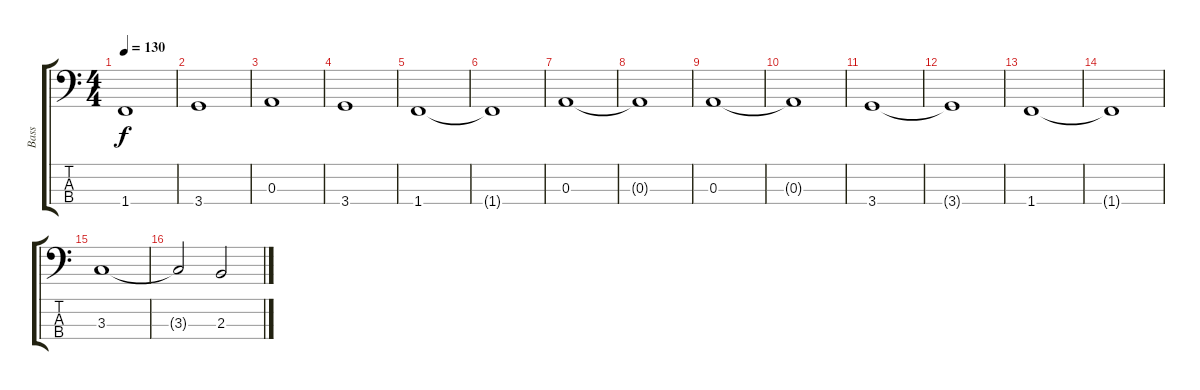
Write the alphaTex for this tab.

\track ("Bass" "Bass") {instrument electricbasspick}
\staff {score tabs}
\tuning (G2 D2 A1 E1) {hide}
\ts (4 4)
\tempo 130
\clef f4
\ks c
1.4.1{dy f instrument electricbasspick} |
3.4.1 |
0.3.1 |
3.4.1 |
1.4.1 |
1.4{t}.1 |
0.3.1 |
0.3{t}.1 |
0.3.1 |
0.3{t}.1 |
3.4.1 |
3.4{t}.1 |
1.4.1 |
1.4{t}.1 |
3.3.1 |
3.3{t}.2 2.3.2
